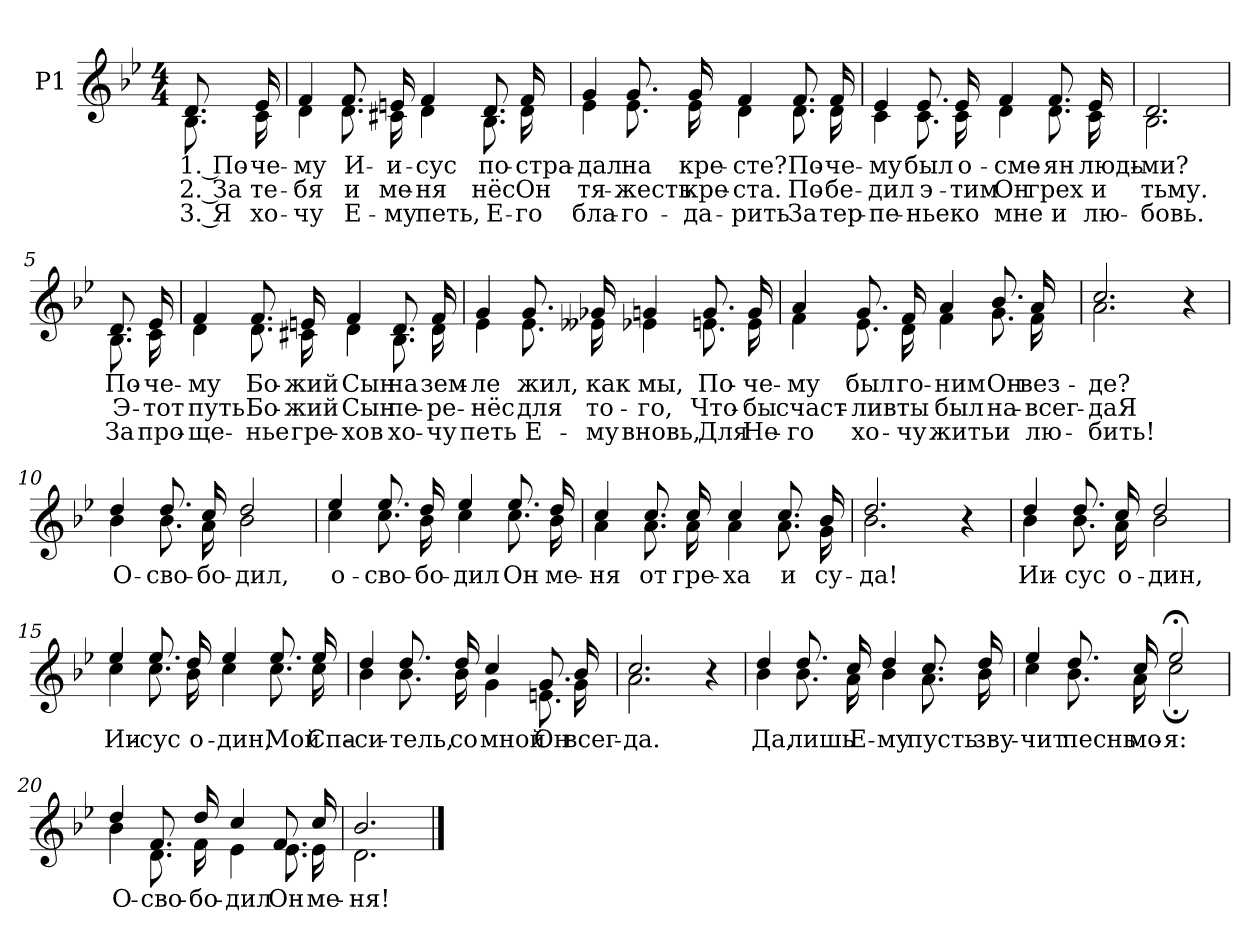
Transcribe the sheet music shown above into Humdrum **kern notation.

**kern	**text	**text	**text
*part1	*part1	*part1	*part1
*staff1	*staff1	*staff1	*staff1
*I"P1	*	*	*
!!LO:PB:g=z
*clefG2	*	*	*
*k[b-e-]	*	*	*
*B-:	*	*	*
*M4/4	*	*	*
*MM80	*	*	*
=	=	=	=
!LO:TX:B:t=Andante	!	!	!
!	!LO:LY:b:color=#000000	!LO:LY:b:color=#000000	!LO:LY:b:color=#000000
*^	*	*	*
8.di/	8.B-i\	1. По-	2. За	3. Я
!	!	!LO:LY:b:color=#000000	!LO:LY:b:color=#000000	!LO:LY:b:color=#000000
16e-i/L	16ci\L	-че-	те-	хо-
=1	=1	=1	=1	=1
!	!	!LO:LY:b:color=#000000	!LO:LY:b:color=#000000	!LO:LY:b:color=#000000
4fi/	4di\	-му	-бя	-чу
!	!	!LO:LY:b:color=#000000	!LO:LY:b:color=#000000	!LO:LY:b:color=#000000
8.fi/	8.di\	И-	и	Е-
!	!	!LO:LY:b:color=#000000	!LO:LY:b:color=#000000	!LO:LY:b:color=#000000
16eni/L	16c#Xi\L	-и-	ме-	-му
!	!	!LO:LY:b:color=#000000	!LO:LY:b:color=#000000	!LO:LY:b:color=#000000
4fi/	4di\	-сус	-ня	петь,
!	!	!LO:LY:b:color=#000000	!LO:LY:b:color=#000000	!LO:LY:b:color=#000000
8.di/	8.B-i\	по-	нёс	Е-
!	!	!LO:LY:b:color=#000000	!LO:LY:b:color=#000000	!LO:LY:b:color=#000000
16fi/L	16di\L	-стра-	Он	-го
=2	=2	=2	=2	=2
!	!	!LO:LY:b:color=#000000	!LO:LY:b:color=#000000	!LO:LY:b:color=#000000
4gi/	4e-i\	-дал	тя-	бла-
!	!	!LO:LY:b:color=#000000	!LO:LY:b:color=#000000	!LO:LY:b:color=#000000
8.gi/	8.e-i\	на	-жесть	-го-
!	!	!LO:LY:b:color=#000000	!LO:LY:b:color=#000000	!LO:LY:b:color=#000000
16gi/L	16e-i\L	кре-	кре-	-да-
!	!	!LO:LY:b:color=#000000	!LO:LY:b:color=#000000	!LO:LY:b:color=#000000
4fi/	4di\	-сте?	-ста.	-рить
!	!	!LO:LY:b:color=#000000	!LO:LY:b:color=#000000	!LO:LY:b:color=#000000
8.fi/	8.di\	По-	По-	За
!	!	!LO:LY:b:color=#000000	!LO:LY:b:color=#000000	!LO:LY:b:color=#000000
16fi/L	16di\L	-че-	-бе-	тер-
=3	=3	=3	=3	=3
!	!	!LO:LY:b:color=#000000	!LO:LY:b:color=#000000	!LO:LY:b:color=#000000
4e-i/	4ci\	-му	-дил	-пе-
!	!	!LO:LY:b:color=#000000	!LO:LY:b:color=#000000	!LO:LY:b:color=#000000
8.e-i/	8.ci\	был	э-	-нье
!	!	!LO:LY:b:color=#000000	!LO:LY:b:color=#000000	!LO:LY:b:color=#000000
16e-i/L	16ci\L	о-	-тим	ко
!	!	!LO:LY:b:color=#000000	!LO:LY:b:color=#000000	!LO:LY:b:color=#000000
4fi/	4di\	-сме-	Он	мне
!	!	!LO:LY:b:color=#000000	!LO:LY:b:color=#000000	!LO:LY:b:color=#000000
8.fi/	8.di\	-ян	грех	и
!	!	!LO:LY:b:color=#000000	!LO:LY:b:color=#000000	!LO:LY:b:color=#000000
16e-i/L	16ci\L	людь-	и	лю-
=4	=4	=4	=4	=4
!	!	!LO:LY:b:color=#000000	!LO:LY:b:color=#000000	!LO:LY:b:color=#000000
2.di/	2.B-i\	-ми?	тьму.	-бовь.
!!LO:LB:g=z	!!
=5	=5	=5	=5	=5
!	!	!LO:LY:b:color=#000000	!LO:LY:b:color=#000000	!LO:LY:b:color=#000000
8.di/	8.B-i\	По-	Э-	За
!	!	!LO:LY:b:color=#000000	!LO:LY:b:color=#000000	!LO:LY:b:color=#000000
16e-i/L	16ci\L	-че-	-тот	про-
=6	=6	=6	=6	=6
!	!	!LO:LY:b:color=#000000	!LO:LY:b:color=#000000	!LO:LY:b:color=#000000
4fi/	4di\	-му	путь	-ще-
!	!	!LO:LY:b:color=#000000	!LO:LY:b:color=#000000	!LO:LY:b:color=#000000
8.fi/	8.di\	Бо-	Бо-	-нье
!	!	!LO:LY:b:color=#000000	!LO:LY:b:color=#000000	!LO:LY:b:color=#000000
16eni/L	16c#Xi\L	-жий	-жий	гре-
!	!	!LO:LY:b:color=#000000	!LO:LY:b:color=#000000	!LO:LY:b:color=#000000
4fi/	4di\	Сын	Сын	-хов
!	!	!LO:LY:b:color=#000000	!LO:LY:b:color=#000000	!LO:LY:b:color=#000000
8.di/	8.B-i\	на	пе-	хо-
!	!	!LO:LY:b:color=#000000	!LO:LY:b:color=#000000	!LO:LY:b:color=#000000
16fi/L	16di\L	зем-	-ре-	-чу
=7	=7	=7	=7	=7
!	!	!LO:LY:b:color=#000000	!LO:LY:b:color=#000000	!LO:LY:b:color=#000000
4gi/	4e-i\	-ле	-нёс	петь
!	!	!LO:LY:b:color=#000000	!LO:LY:b:color=#000000	!LO:LY:b:color=#000000
8.gi/	8.e-i\	жил,	для	Е-
!	!	!LO:LY:b:color=#000000	!LO:LY:b:color=#000000	!LO:LY:b:color=#000000
16g-Xi/L	16e--Xi\L	как	то-	-му
!	!	!LO:LY:b:color=#000000	!LO:LY:b:color=#000000	!LO:LY:b:color=#000000
4gni/	4e-Xi\	мы,	-го,	вновь,
!	!	!LO:LY:b:color=#000000	!LO:LY:b:color=#000000	!LO:LY:b:color=#000000
8.gi/	8.eni\	По-	Что-	Для
!	!	!LO:LY:b:color=#000000	!LO:LY:b:color=#000000	!LO:LY:b:color=#000000
16gi/L	16ei\L	-че-	-бы	Не-
=8	=8	=8	=8	=8
!	!	!LO:LY:b:color=#000000	!LO:LY:b:color=#000000	!LO:LY:b:color=#000000
4ai/	4fi\	-му	счаст-	-го
!	!	!LO:LY:b:color=#000000	!LO:LY:b:color=#000000	!LO:LY:b:color=#000000
8.gi/	8.e-i\	был	-лив	хо-
!	!	!LO:LY:b:color=#000000	!LO:LY:b:color=#000000	!LO:LY:b:color=#000000
16fi/L	16di\L	го-	ты	-чу
!	!	!LO:LY:b:color=#000000	!LO:LY:b:color=#000000	!LO:LY:b:color=#000000
4ai/	4fi\	-ним	был	жить
!	!	!LO:LY:b:color=#000000	!LO:LY:b:color=#000000	!LO:LY:b:color=#000000
8.b-i/	8.gi\	Он	на-	и
!	!	!LO:LY:b:color=#000000	!LO:LY:b:color=#000000	!LO:LY:b:color=#000000
16ai/L	16fi\L	вез-	-всег-	лю-
=9	=9	=9	=9	=9
!	!	!LO:LY:b:color=#000000	!LO:LY:b:color=#000000	!LO:LY:b:color=#000000
2.cci/	2.ai\	-де?	-даЯ	-бить!
4r	4ryy	.	.	.
!!LO:LB:g=z	!!
=10	=10	=10	=10	=10
!	!	!LO:LY:b:color=#000000	!	!
4ddi/	4b-i\	О-	.	.
!	!	!LO:LY:b:color=#000000	!	!
8.ddi/	8.b-i\	-сво-	.	.
!	!	!LO:LY:b:color=#000000	!	!
16cci/L	16ai\L	-бо-	.	.
!	!	!LO:LY:b:color=#000000	!	!
2ddi/	2b-i\	-дил,	.	.
=11	=11	=11	=11	=11
!	!	!LO:LY:b:color=#000000	!	!
4ee-i/	4cci\	о-	.	.
!	!	!LO:LY:b:color=#000000	!	!
8.ee-i/	8.cci\	-сво-	.	.
!	!	!LO:LY:b:color=#000000	!	!
16ddi/L	16b-i\L	-бо-	.	.
!	!	!LO:LY:b:color=#000000	!	!
4ee-i/	4cci\	-дил	.	.
!	!	!LO:LY:b:color=#000000	!	!
8.ee-i/	8.cci\	Он	.	.
!	!	!LO:LY:b:color=#000000	!	!
16ddi/L	16b-i\L	ме-	.	.
=12	=12	=12	=12	=12
!	!	!LO:LY:b:color=#000000	!	!
4cci/	4ai\	-ня	.	.
!	!	!LO:LY:b:color=#000000	!	!
8.cci/	8.ai\	от	.	.
!	!	!LO:LY:b:color=#000000	!	!
16cci/L	16ai\L	гре-	.	.
!	!	!LO:LY:b:color=#000000	!	!
4cci/	4ai\	-ха	.	.
!	!	!LO:LY:b:color=#000000	!	!
8.cci/	8.ai\	и	.	.
!	!	!LO:LY:b:color=#000000	!	!
16b-i/L	16gi\L	су-	.	.
=13	=13	=13	=13	=13
!	!	!LO:LY:b:color=#000000	!	!
2.ddi/	2.b-i\	-да!	.	.
4r	4ryy	.	.	.
!!LO:LB:g=z	!!
=14	=14	=14	=14	=14
!	!	!LO:LY:b:color=#000000	!	!
4ddi/	4b-i\	Ии-	.	.
!	!	!LO:LY:b:color=#000000	!	!
8.ddi/	8.b-i\	-сус	.	.
!	!	!LO:LY:b:color=#000000	!	!
16cci/L	16ai\L	о-	.	.
!	!	!LO:LY:b:color=#000000	!	!
2ddi/	2b-i\	-дин,	.	.
=15	=15	=15	=15	=15
!	!	!LO:LY:b:color=#000000	!	!
4ee-i/	4cci\	Ии-	.	.
!	!	!LO:LY:b:color=#000000	!	!
8.ee-i/	8.cci\	-сус	.	.
!	!	!LO:LY:b:color=#000000	!	!
16ddi/L	16b-i\L	о-	.	.
!	!	!LO:LY:b:color=#000000	!	!
4ee-i/	4cci\	-дин,	.	.
!	!	!LO:LY:b:color=#000000	!	!
8.ee-i/	8.cci\	Мой	.	.
!	!	!LO:LY:b:color=#000000	!	!
16ee-i/L	16cci\L	Спа-	.	.
=16	=16	=16	=16	=16
!	!	!LO:LY:b:color=#000000	!	!
4ddi/	4b-i\	-си-	.	.
!	!	!LO:LY:b:color=#000000	!	!
8.ddi/	8.b-i\	-тель,	.	.
!	!	!LO:LY:b:color=#000000	!	!
16ddi/L	16b-i\L	со	.	.
!	!	!LO:LY:b:color=#000000	!	!
4cci/	4gi\	мной	.	.
!	!	!LO:LY:b:color=#000000	!	!
8.gi/	8.eni\	Он	.	.
!	!	!LO:LY:b:color=#000000	!	!
16b-i/L	16gi\L	всег-	.	.
=17	=17	=17	=17	=17
!	!	!LO:LY:b:color=#000000	!	!
2.cci/	2.ai\	-да.	.	.
4r	4ryy	.	.	.
!!LO:LB:g=z	!!
=18	=18	=18	=18	=18
!	!	!LO:LY:b:color=#000000	!	!
4ddi/	4b-i\	Да,	.	.
!	!	!LO:LY:b:color=#000000	!	!
8.ddi/	8.b-i\	лишь	.	.
!	!	!LO:LY:b:color=#000000	!	!
16cci/	16ai\L	Е-	.	.
!	!	!LO:LY:b:color=#000000	!	!
4ddi/	4b-i\	-му	.	.
!	!	!LO:LY:b:color=#000000	!	!
8.cci/	8.ai\	пусть	.	.
!	!	!LO:LY:b:color=#000000	!	!
16ddi/L	16b-i\L	зву-	.	.
=19	=19	=19	=19	=19
!	!	!LO:LY:b:color=#000000	!	!
4ee-i/	4cci\	-чит	.	.
!	!	!LO:LY:b:color=#000000	!	!
8.ddi/	8.b-i\	песнь	.	.
!	!	!LO:LY:b:color=#000000	!	!
16cci/L	16ai\L	мо-	.	.
!	!	!LO:LY:b:color=#000000	!	!
2ee-;i/	2cc;i\	-я:	.	.
=20	=20	=20	=20	=20
!	!	!LO:LY:b:color=#000000	!	!
4ddi/	4b-i\	О-	.	.
!	!	!LO:LY:b:color=#000000	!	!
8.fi/	8.di\	-сво-	.	.
!	!	!LO:LY:b:color=#000000	!	!
16ddi/L	16fi\L	-бо-	.	.
!	!	!LO:LY:b:color=#000000	!	!
4cci/	4e-i\	-дил	.	.
!	!	!LO:LY:b:color=#000000	!	!
8.fi/	8.e-i\	Он	.	.
!	!	!LO:LY:b:color=#000000	!	!
16cci/L	16e-i\L	ме-	.	.
=21	=21	=21	=21	=21
!	!	!LO:LY:b:color=#000000	!	!
2.b-i/	2.di\	-ня!	.	.
*v	*v	*	*	*
==	==	==	==
*-	*-	*-	*-
